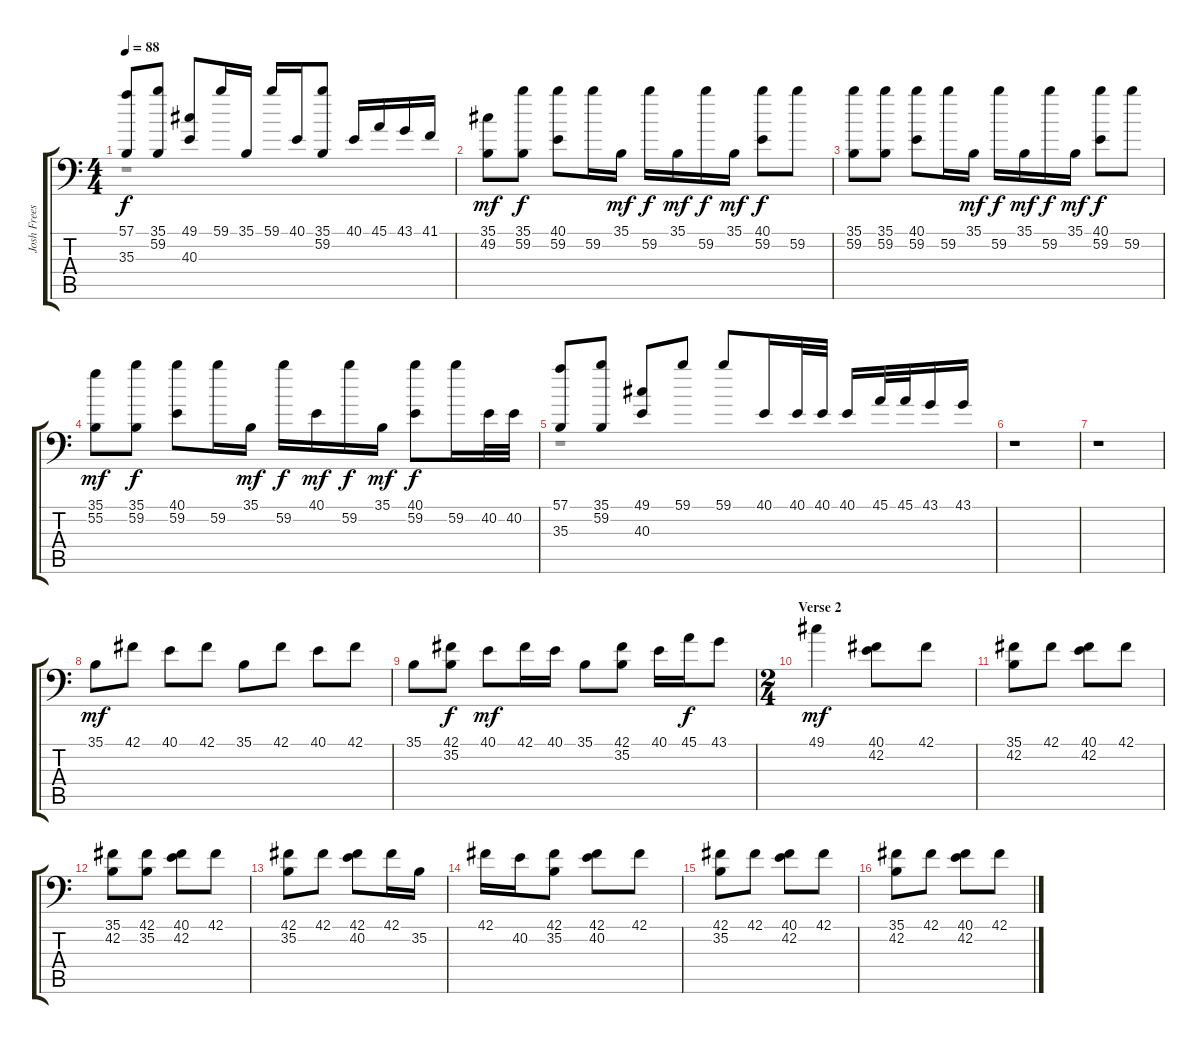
\track ("Josh Freese - Drums" "Josh Frees") {instrument acousticgrandpiano}
\staff {score tabs}
\tuning (C-1 C-1 C-1 C-1 C-1 C-1) {hide}
\voice
\ts (4 4)
\tempo 88
\clef f4
\ks c
(57.1 35.3).8{dy f} (35.1 59.2).8 (49.1 40.3).8 59.1.16 35.1.16 59.1.16 40.1.16 (35.1 59.2).8 40.1.16 45.1.16 43.1.16 41.1.16 |
(35.1 49.2).8{dy mf} (35.1 59.2).8{dy f} (40.1 59.2).8 59.2.16 35.1.16{dy mf} 59.2.16{dy f} 35.1.16{dy mf} 59.2.16{dy f} 35.1.16{dy mf} (40.1 59.2).8{dy f} 59.2.8 |
(35.1 59.2).8 (35.1 59.2).8 (40.1 59.2).8 59.2.16 35.1.16{dy mf} 59.2.16{dy f} 35.1.16{dy mf} 59.2.16{dy f} 35.1.16{dy mf} (40.1 59.2).8{dy f} 59.2.8 |
(35.1 55.2).8{dy mf} (35.1 59.2).8{dy f} (40.1 59.2).8 59.2.16 35.1.16{dy mf} 59.2.16{dy f} 40.1.16{dy mf} 59.2.16{dy f} 35.1.16{dy mf} (40.1 59.2).8{dy f} 59.2.16 40.2.32 40.2.32 |
(57.1 35.3).8 (35.1 59.2).8 (49.1 40.3).8 59.1.8 59.1.8 40.1.16 40.1.32 40.1.32 40.1.16 45.1.32 45.1.32 43.1.16 43.1.16 |
r.1 |
r.1 |
35.1.8{dy mf} 42.1.8 40.1.8 42.1.8 35.1.8 42.1.8 40.1.8 42.1.8 |
35.1.8 (42.1 35.2).8{dy f} 40.1.8{dy mf} 42.1.16 40.1.16 35.1.8 (42.1 35.2).8 40.1.16 45.1.16{dy f} 43.1.8 |
\ts (2 4)
\section ("" "Verse 2")
49.1.4{dy mf} (40.1 42.2).8 42.1.8 |
(35.1 42.2).8 42.1.8 (40.1 42.2).8 42.1.8 |
(35.1 42.2).8 (42.1 35.2).8 (40.1 42.2).8 42.1.8 |
(42.1 35.2).8 42.1.8 (42.1 40.2).8 42.1.16 35.2.16 |
42.1.16 40.2.16 (42.1 35.2).8 (42.1 40.2).8 42.1.8 |
(42.1 35.2).8 42.1.8 (40.1 42.2).8 42.1.8 |
(35.1 42.2).8 42.1.8 (40.1 42.2).8 42.1.8
\voice
\clef f4
\ottava regular
\simile none
\ks c
r.1{dy f} |
|
|
|
r.1 |
|
|
|
|
|
|
|
|
|
|
